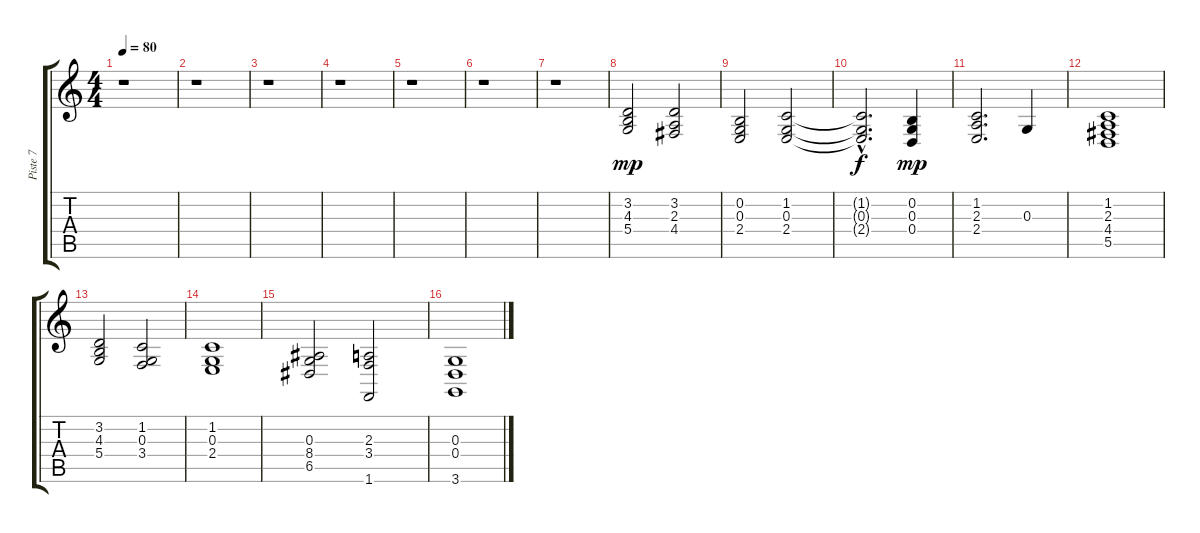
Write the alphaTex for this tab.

\track ("Piste 7" "Piste 7") {instrument stringensemble2}
\staff {score tabs}
\tuning (E4 B3 G3 D3 A2 E2) {hide}
\ts (4 4)
\tempo 80
\clef g2
\ks c
r.1{dy mp} |
r.1 |
r.1 |
r.1 |
r.1 |
r.1 |
r.1 |
(3.2 4.3 5.4).2 (3.2 2.3 4.4).2 |
(0.2 0.3 2.4).2 (1.2 0.3 2.4).2 |
(1.2{hac t} 0.3{hac t} 2.4{hac t}).2{d dy f} (0.2 0.3 0.4).4{dy mp} |
(1.2 2.3 2.4).2{d} 0.3.4 |
(1.2 2.3 4.4 5.5).1 |
(3.2 4.3 5.4).2 (1.2 0.3 3.4).2 |
(1.2 0.3 2.4).1 |
(0.3 8.4 6.5).2 (2.3 3.4 1.6).2 |
(0.3 0.4 3.6).1
